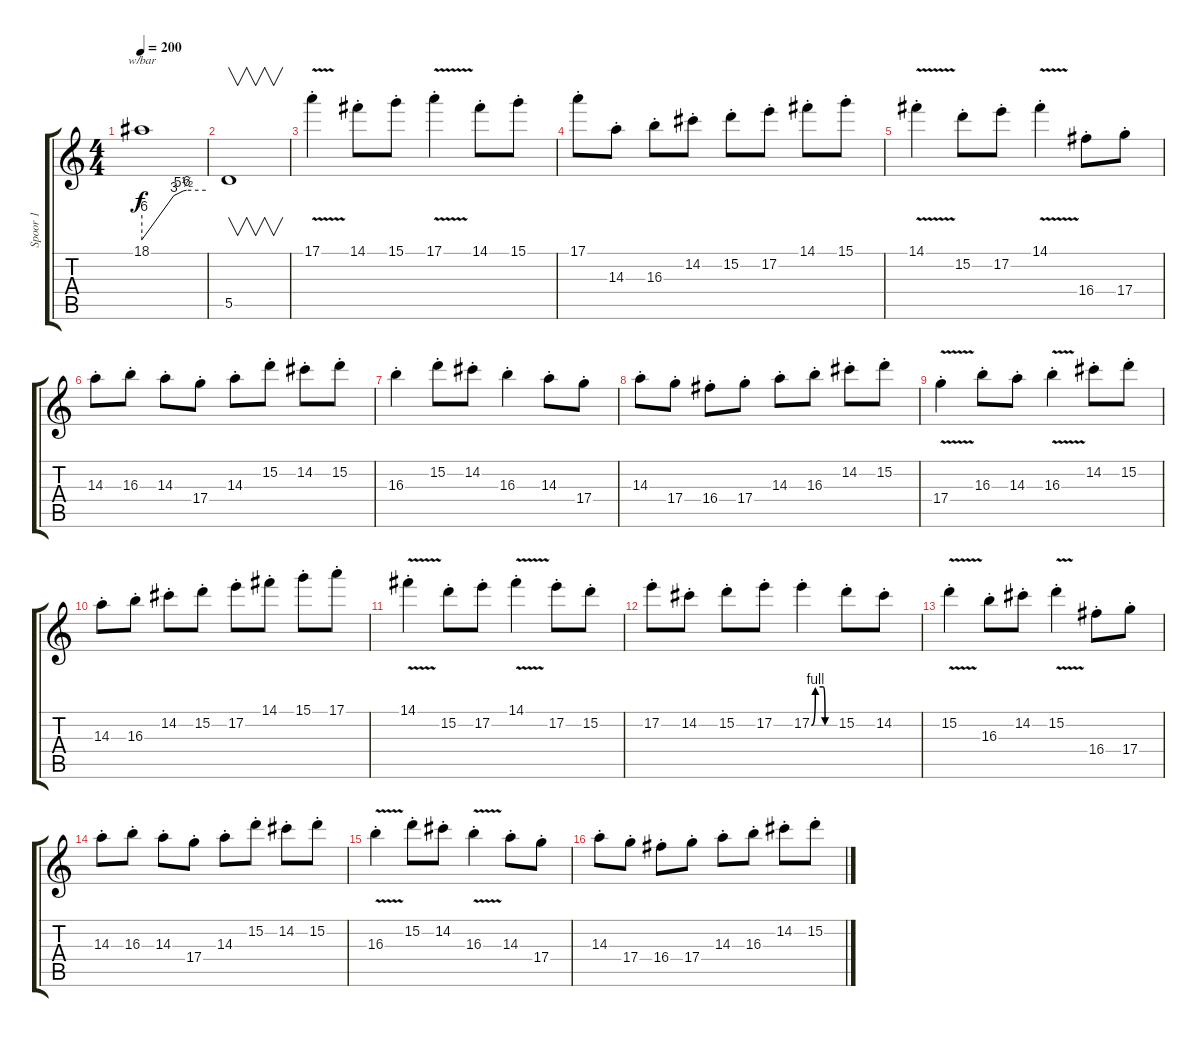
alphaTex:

\track ("Spoor 1" "Spoor 1") {instrument distortionguitar}
\staff {score tabs}
\tuning (E4 B3 G3 D3 A2 E2) {hide}
\ts (4 4)
\tempo 200
\clef g2
\ks c
18.1.1{tbe (custom default 0 -24 30 12 39 22 42 24 60 24) dy f} |
5.5{t}.1{v} |
17.1{v st}.4 14.1{st}.8 15.1{st}.8 17.1{v st}.4 14.1{st}.8 15.1{st}.8 |
17.1{st}.8 14.3{st}.8 16.3{st}.8 14.2{st}.8 15.2{st}.8 17.2{st}.8 14.1{st}.8 15.1{st}.8 |
14.1{v st}.4 15.2{st}.8 17.2{st}.8 14.1{v st}.4 16.4{st}.8 17.4{st}.8 |
14.3{st}.8 16.3{st}.8 14.3{st}.8 17.4{st}.8 14.3{st}.8 15.2{st}.8 14.2{st}.8 15.2{st}.8 |
16.3{st}.4 15.2{st}.8 14.2{st}.8 16.3{st}.4 14.3{st}.8 17.4{st}.8 |
14.3{st}.8 17.4{st}.8 16.4{st}.8 17.4{st}.8 14.3{st}.8 16.3{st}.8 14.2{st}.8 15.2{st}.8 |
17.4{v st}.4 16.3{st}.8 14.3{st}.8 16.3{v st}.4 14.2{st}.8 15.2{st}.8 |
14.3{st}.8 16.3{st}.8 14.2{st}.8 15.2{st}.8 17.2{st}.8 14.1{st}.8 15.1{st}.8 17.1{st}.8 |
14.1{v st}.4 15.2{st}.8 17.2{st}.8 14.1{v st}.4 17.2{st}.8 15.2{st}.8 |
17.2{st}.8 14.2{st}.8 15.2{st}.8 17.2{st}.8 17.2{be (custom 0 0 10 4 30 4 35 0 60 0) st}.4 15.2{st}.8 14.2{st}.8 |
15.2{v st}.4 16.3{st}.8 14.2{st}.8 15.2{v st}.4 16.4{st}.8 17.4{st}.8 |
14.3{st}.8 16.3{st}.8 14.3{st}.8 17.4{st}.8 14.3{st}.8 15.2{st}.8 14.2{st}.8 15.2{st}.8 |
16.3{v st}.4 15.2{st}.8 14.2{st}.8 16.3{v st}.4 14.3{st}.8 17.4{st}.8 |
14.3{st}.8 17.4{st}.8 16.4{st}.8 17.4{st}.8 14.3{st}.8 16.3{st}.8 14.2{st}.8 15.2{st}.8
